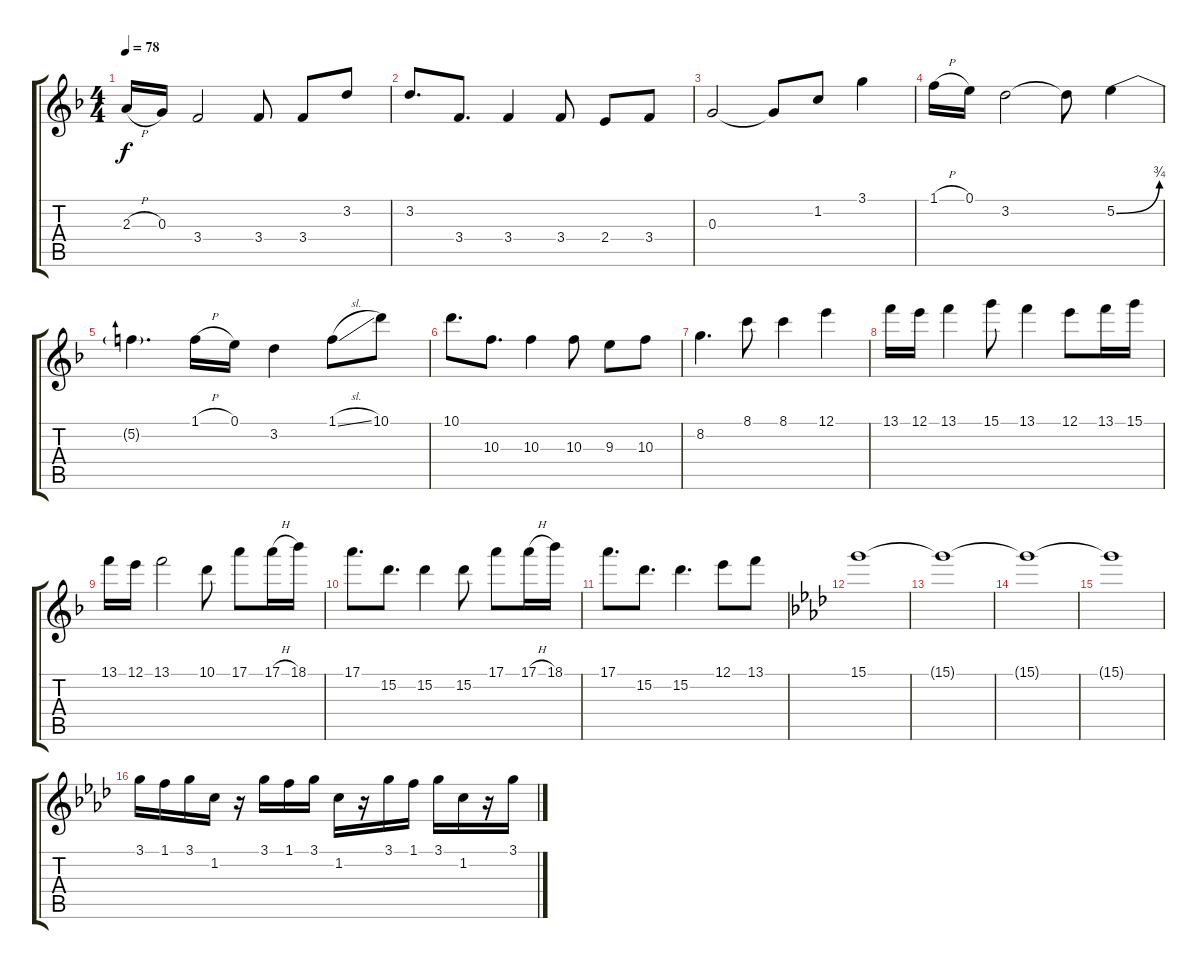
\track "" {instrument acousticguitarsteel}
\staff {score tabs}
\tuning (E4 B3 G3 D3 A2 E2) {hide}
\ts (4 4)
\tempo 78
\clef g2
\ks f
2.3{h}.16{dy f} 0.3.16 3.4.2 3.4.8 3.4.8 3.2.8 |
3.2.8{d} 3.4.8{d} 3.4.4 3.4.8 2.4.8 3.4.8 |
0.3.2 0.3{t}.8 1.2.8 3.1.4 |
1.1{h}.16 0.1.16 3.2.2 3.2{t}.8 5.2{be (bend 0 0 60 3)}.4 |
5.2{t}.4{d} 1.1{h}.16 0.1.16 3.2.4 1.1{sl}.8 10.1.8 |
10.1.8{d} 10.3.8{d} 10.3.4 10.3.8 9.3.8 10.3.8 |
8.2.4{d} 8.1.8 8.1.4 12.1.4 |
13.1.16 12.1.16 13.1.4 15.1.8 13.1.4 12.1.8 13.1.16 15.1.16 |
13.1.16 12.1.16 13.1.2 10.1.8 17.1.8 17.1{h}.16 18.1.16 |
17.1.8{d} 15.2.8{d} 15.2.4 15.2.8 17.1.8 17.1{h}.16 18.1.16 |
17.1.8{d} 15.2.8{d} 15.2.4{d} 12.1.8 13.1.8 |
\ks ab
15.1.1 |
15.1{t}.1 |
15.1{t}.1 |
15.1{t}.1 |
3.1.16 1.1.16 3.1.16 1.2.16 r.16 3.1.16 1.1.16 3.1.16 1.2.16 r.16 3.1.16 1.1.16 3.1.16 1.2.16 r.16 3.1.16
